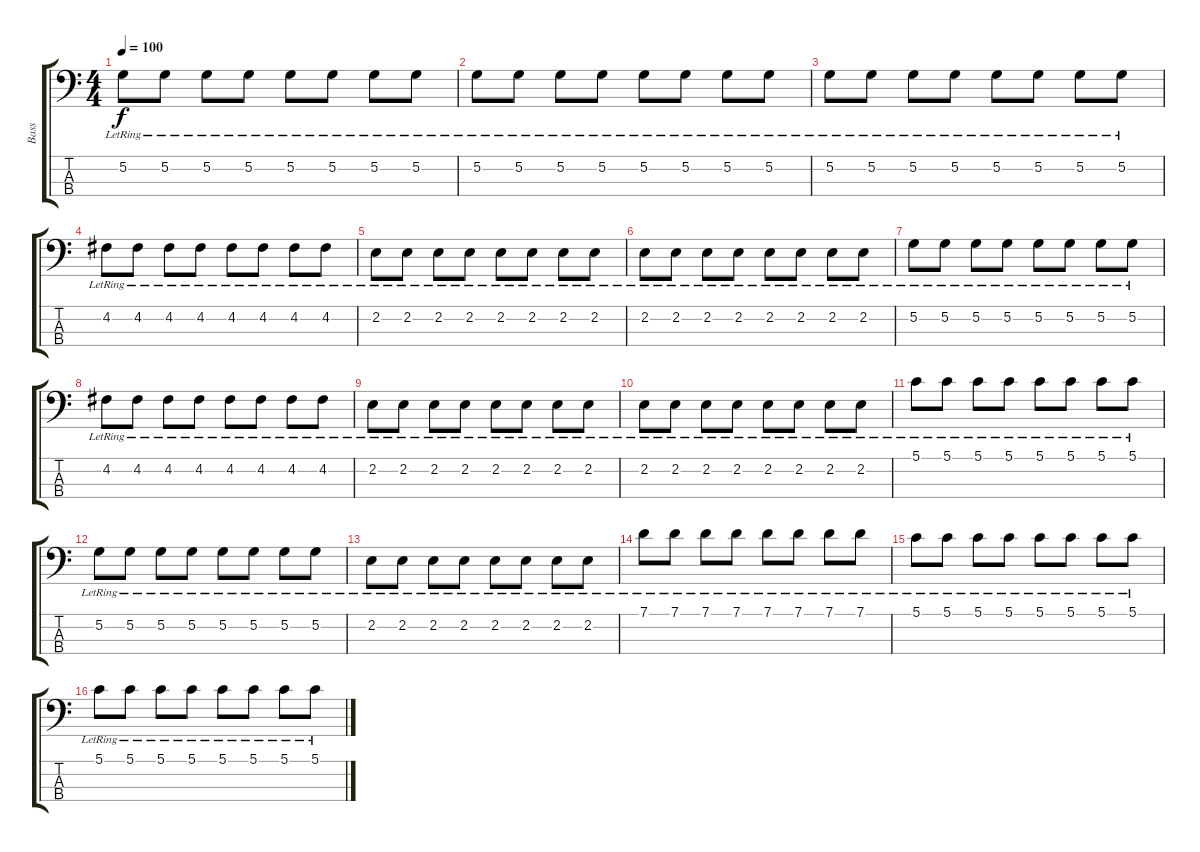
\track ("Bass" "Bass") {instrument acousticbass}
\staff {score tabs}
\tuning (G2 D2 A1 E1) {hide}
\ts (4 4)
\tempo 100
\clef f4
\ks c
5.2{lr}.8{dy f} 5.2{lr}.8 5.2{lr}.8 5.2{lr}.8 5.2{lr}.8 5.2{lr}.8 5.2{lr}.8 5.2{lr}.8 |
5.2{lr}.8 5.2{lr}.8 5.2{lr}.8 5.2{lr}.8 5.2{lr}.8 5.2{lr}.8 5.2{lr}.8 5.2{lr}.8 |
5.2{lr}.8 5.2{lr}.8 5.2{lr}.8 5.2{lr}.8 5.2{lr}.8 5.2{lr}.8 5.2{lr}.8 5.2{lr}.8 |
4.2{lr}.8 4.2{lr}.8 4.2{lr}.8 4.2{lr}.8 4.2{lr}.8 4.2{lr}.8 4.2{lr}.8 4.2{lr}.8 |
2.2{lr}.8 2.2{lr}.8 2.2{lr}.8 2.2{lr}.8 2.2{lr}.8 2.2{lr}.8 2.2{lr}.8 2.2{lr}.8 |
2.2{lr}.8 2.2{lr}.8 2.2{lr}.8 2.2{lr}.8 2.2{lr}.8 2.2{lr}.8 2.2{lr}.8 2.2{lr}.8 |
5.2{lr}.8 5.2{lr}.8 5.2{lr}.8 5.2{lr}.8 5.2{lr}.8 5.2{lr}.8 5.2{lr}.8 5.2{lr}.8 |
4.2{lr}.8 4.2{lr}.8 4.2{lr}.8 4.2{lr}.8 4.2{lr}.8 4.2{lr}.8 4.2{lr}.8 4.2{lr}.8 |
2.2{lr}.8 2.2{lr}.8 2.2{lr}.8 2.2{lr}.8 2.2{lr}.8 2.2{lr}.8 2.2{lr}.8 2.2{lr}.8 |
2.2{lr}.8 2.2{lr}.8 2.2{lr}.8 2.2{lr}.8 2.2{lr}.8 2.2{lr}.8 2.2{lr}.8 2.2{lr}.8 |
5.1{lr}.8 5.1{lr}.8 5.1{lr}.8 5.1{lr}.8 5.1{lr}.8 5.1{lr}.8 5.1{lr}.8 5.1{lr}.8 |
5.2{lr}.8 5.2{lr}.8 5.2{lr}.8 5.2{lr}.8 5.2{lr}.8 5.2{lr}.8 5.2{lr}.8 5.2{lr}.8 |
2.2{lr}.8 2.2{lr}.8 2.2{lr}.8 2.2{lr}.8 2.2{lr}.8 2.2{lr}.8 2.2{lr}.8 2.2{lr}.8 |
7.1{lr}.8 7.1{lr}.8 7.1{lr}.8 7.1{lr}.8 7.1{lr}.8 7.1{lr}.8 7.1{lr}.8 7.1{lr}.8 |
5.1{lr}.8 5.1{lr}.8 5.1{lr}.8 5.1{lr}.8 5.1{lr}.8 5.1{lr}.8 5.1{lr}.8 5.1{lr}.8 |
5.1{lr}.8 5.1{lr}.8 5.1{lr}.8 5.1{lr}.8 5.1{lr}.8 5.1{lr}.8 5.1{lr}.8 5.1{lr}.8
